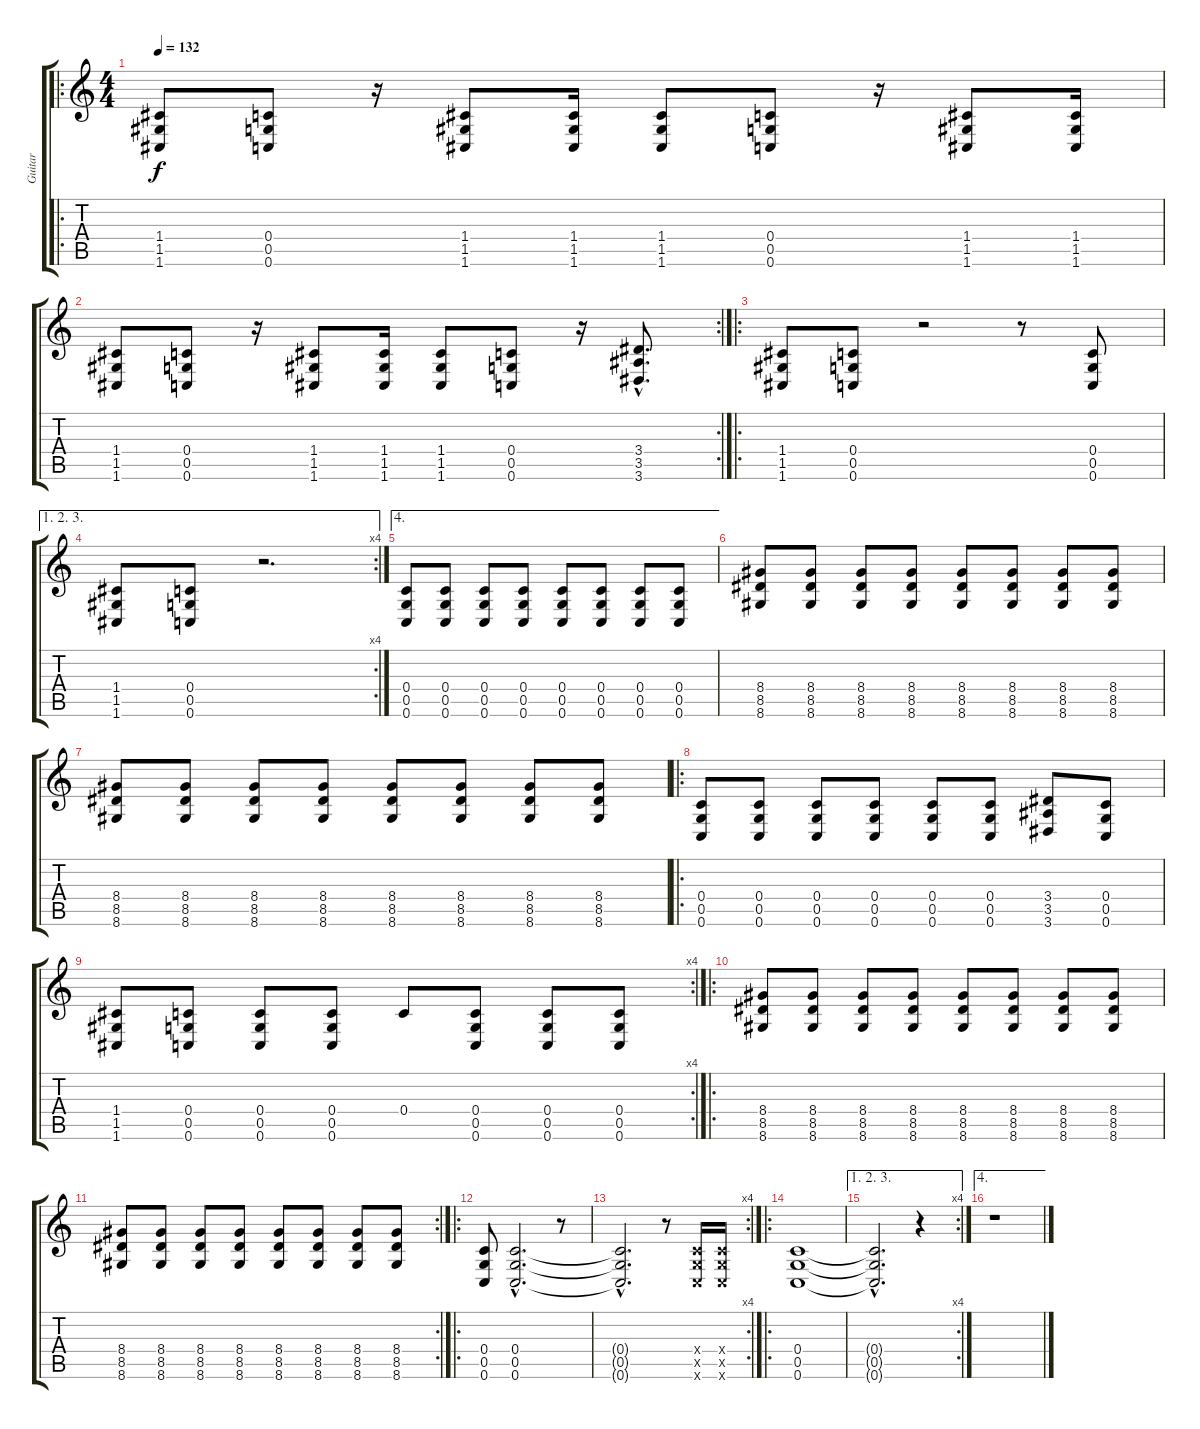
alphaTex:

\track ("Guitar" "Guitar") {instrument distortionguitar}
\staff {score tabs}
\tuning (E4 C4 G3 C3 G2 C2) {hide}
\ro
\ts (4 4)
\tempo 132
\clef g2
\ks c
(1.4 1.5 1.6).8{dy f} (0.4 0.5 0.6).8 r.16 (1.4 1.5 1.6).8 (1.4 1.5 1.6).16 (1.4 1.5 1.6).8 (0.4 0.5 0.6).8 r.16 (1.4 1.5 1.6).8 (1.4 1.5 1.6).16 |
\rc 2
(1.4 1.5 1.6).8 (0.4 0.5 0.6).8 r.16 (1.4 1.5 1.6).8 (1.4 1.5 1.6).16 (1.4 1.5 1.6).8 (0.4 0.5 0.6).8 r.16 (3.4{hac} 3.5{hac} 3.6{hac}).8{d} |
\ro
(1.4 1.5 1.6).8 (0.4 0.5 0.6).8 r.2 r.8 (0.4 0.5 0.6).8 |
\ae (1 2 3)
\rc 4
(1.4 1.5 1.6).8 (0.4 0.5 0.6).8 r.2{d} |
\ae 4
(0.4 0.5 0.6).8 (0.4 0.5 0.6).8 (0.4 0.5 0.6).8 (0.4 0.5 0.6).8 (0.4 0.5 0.6).8 (0.4 0.5 0.6).8 (0.4 0.5 0.6).8 (0.4 0.5 0.6).8 |
(8.4 8.5 8.6).8 (8.4 8.5 8.6).8 (8.4 8.5 8.6).8 (8.4 8.5 8.6).8 (8.4 8.5 8.6).8 (8.4 8.5 8.6).8 (8.4 8.5 8.6).8 (8.4 8.5 8.6).8 |
(8.4 8.5 8.6).8 (8.4 8.5 8.6).8 (8.4 8.5 8.6).8 (8.4 8.5 8.6).8 (8.4 8.5 8.6).8 (8.4 8.5 8.6).8 (8.4 8.5 8.6).8 (8.4 8.5 8.6).8 |
\ro
(0.4 0.5 0.6).8 (0.4 0.5 0.6).8 (0.4 0.5 0.6).8 (0.4 0.5 0.6).8 (0.4 0.5 0.6).8 (0.4 0.5 0.6).8 (3.4 3.5 3.6).8 (0.4 0.5 0.6).8 |
\rc 4
(1.4 1.5 1.6).8 (0.4 0.5 0.6).8 (0.4 0.5 0.6).8 (0.4 0.5 0.6).8 0.4.8 (0.4 0.5 0.6).8 (0.4 0.5 0.6).8 (0.4 0.5 0.6).8 |
\ro
(8.4 8.5 8.6).8 (8.4 8.5 8.6).8 (8.4 8.5 8.6).8 (8.4 8.5 8.6).8 (8.4 8.5 8.6).8 (8.4 8.5 8.6).8 (8.4 8.5 8.6).8 (8.4 8.5 8.6).8 |
\rc 2
(8.4 8.5 8.6).8 (8.4 8.5 8.6).8 (8.4 8.5 8.6).8 (8.4 8.5 8.6).8 (8.4 8.5 8.6).8 (8.4 8.5 8.6).8 (8.4 8.5 8.6).8 (8.4 8.5 8.6).8 |
\ro
(0.4 0.5 0.6).8 (0.4{hac} 0.5{hac} 0.6{hac}).2{d} r.8 |
\rc 4
(0.4{hac t} 0.5{hac t} 0.6{hac t}).2{d} r.8 (0.4{x} 0.5{x} 0.6{x}).16 (0.4{x} 0.5{x} 0.6{x}).16 |
\ro
(0.4 0.5 0.6).1 |
\ae (1 2 3)
\rc 4
(0.4{hac t} 0.5{hac t} 0.6{hac t}).2{d} r.4 |
\ae 4
r.1
